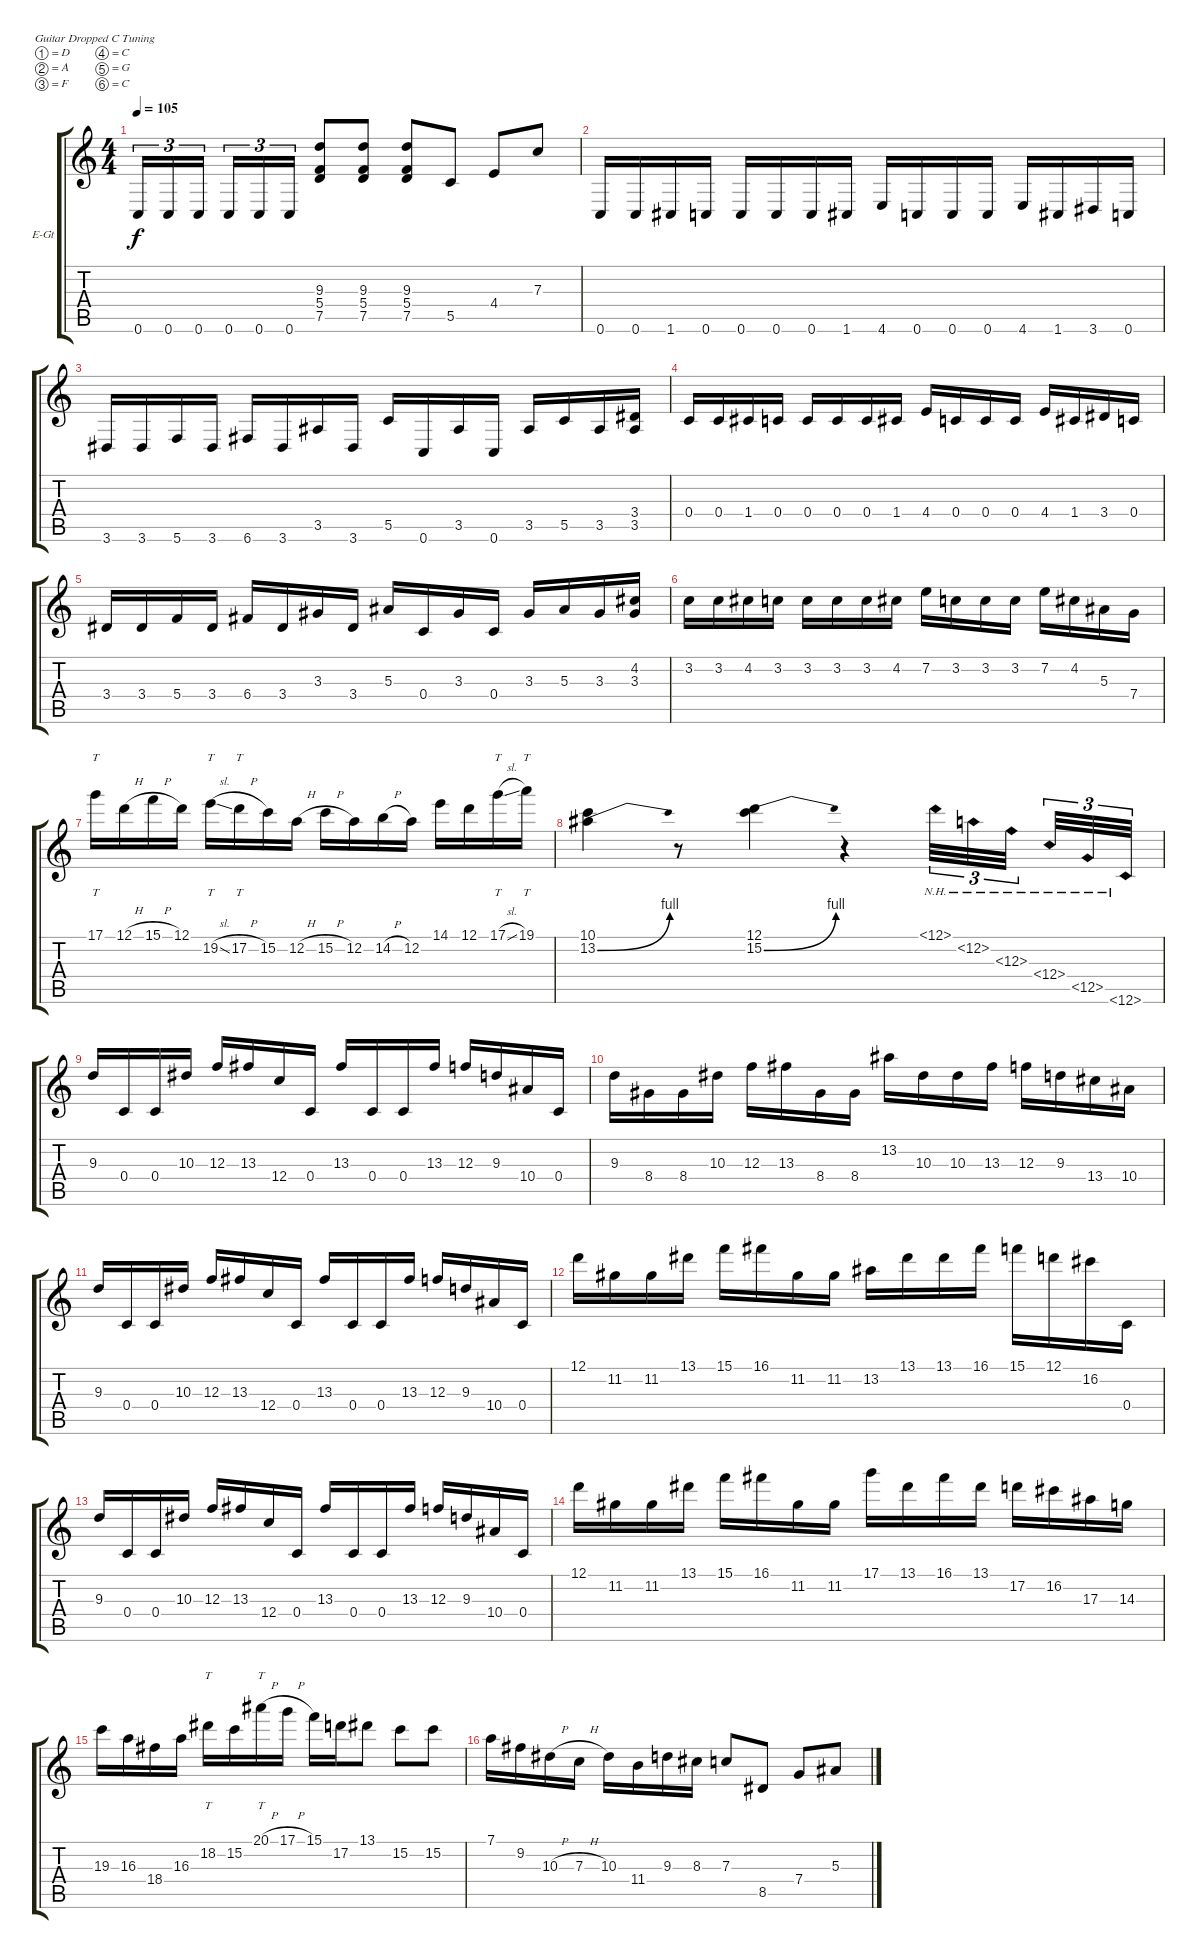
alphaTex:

\bracketExtendMode groupsimilarinstruments
\firstSystemTrackNameOrientation horizontal
\otherSystemsTrackNameOrientation horizontal
\track ("Jordan " "E-Gt") {instrument distortionguitar}
\staff {score tabs}
\tuning (D4 A3 F3 C3 G2 C2)
\ts (4 4)
\tempo 105
\clef g2
\ks c
0.6.16{tu (3 2) dy f} 0.6.16{tu (3 2)} 0.6.16{tu (3 2)} 0.6.16{tu (3 2)} 0.6.16{tu (3 2)} 0.6.16{tu (3 2)} (9.3 5.4 7.5).8 (9.3 5.4 7.5).8 (9.3 5.4 7.5).8 5.5.8 4.4.8 7.3.8 |
0.6.16 0.6.16 1.6.16 0.6.16 0.6.16 0.6.16 0.6.16 1.6.16 4.6.16 0.6.16 0.6.16 0.6.16 4.6.16 1.6.16 3.6.16 0.6.16 |
3.6.16 3.6.16 5.6.16 3.6.16 6.6.16 3.6.16 3.5.16 3.6.16 5.5.16 0.6.16 3.5.16 0.6.16 3.5.16 5.5.16 3.5.16 (3.4 3.5).16 |
0.4.16 0.4.16 1.4.16 0.4.16 0.4.16 0.4.16 0.4.16 1.4.16 4.4.16 0.4.16 0.4.16 0.4.16 4.4.16 1.4.16 3.4.16 0.4.16 |
3.4.16 3.4.16 5.4.16 3.4.16 6.4.16 3.4.16 3.3.16 3.4.16 5.3.16 0.4.16 3.3.16 0.4.16 3.3.16 5.3.16 3.3.16 (4.2 3.3).16 |
3.2.16 3.2.16 4.2.16 3.2.16 3.2.16 3.2.16 3.2.16 4.2.16 7.2.16 3.2.16 3.2.16 3.2.16 7.2.16 4.2.16 5.3.16 7.4.16 |
17.1.16{tt} 12.1{h}.16 15.1{h}.16 12.1.16 19.2{sl}.16{tt} 17.2{h}.16{tt} 15.2.16 12.2{h}.16 15.2{h}.16 12.2.16 14.2{h}.16 12.2.16 14.1.16 12.1.16 17.1{sl}.16{tt} 19.1.16{tt} |
(10.1 13.2{be (bend 0 0 60 4)}).4 r.8 (12.1 15.2{be (bend 0 0 60 4)}).4 r.4 12.1{nh}.32{tu (3 2)} 12.2{nh}.32{tu (3 2)} 12.3{nh}.32{tu (3 2)} 12.4{nh}.32{tu (3 2)} 12.5{nh}.32{tu (3 2)} 12.6{nh}.32{tu (3 2)} |
9.3.16 0.4.16 0.4.16 10.3.16 12.3.16 13.3.16 12.4.16 0.4.16 13.3.16 0.4.16 0.4.16 13.3.16 12.3.16 9.3.16 10.4.16 0.4.16 |
9.3.16 8.4.16 8.4.16 10.3.16 12.3.16 13.3.16 8.4.16 8.4.16 13.2.16 10.3.16 10.3.16 13.3.16 12.3.16 9.3.16 13.4.16 10.4.16 |
9.3.16 0.4.16 0.4.16 10.3.16 12.3.16 13.3.16 12.4.16 0.4.16 13.3.16 0.4.16 0.4.16 13.3.16 12.3.16 9.3.16 10.4.16 0.4.16 |
12.1.16 11.2.16 11.2.16 13.1.16 15.1.16 16.1.16 11.2.16 11.2.16 13.2.16 13.1.16 13.1.16 16.1.16 15.1.16 12.1.16 16.2.16 0.4.16 |
9.3.16 0.4.16 0.4.16 10.3.16 12.3.16 13.3.16 12.4.16 0.4.16 13.3.16 0.4.16 0.4.16 13.3.16 12.3.16 9.3.16 10.4.16 0.4.16 |
12.1.16 11.2.16 11.2.16 13.1.16 15.1.16 16.1.16 11.2.16 11.2.16 17.1.16 13.1.16 16.1.16 13.1.16 17.2.16 16.2.16 17.3.16 14.3.16 |
19.3.16 16.3.16 18.4.16 16.3.16 18.2.16{tt} 15.2.16 20.1{h}.16{tt} 17.1{h}.16 15.1.16 17.2.16 13.1.8 15.2.8 15.2.8 |
7.1.16 9.2.16 10.3{h}.16 7.3{h}.16 10.3.16 11.4.16 9.3.16 8.3.16 7.3.8 8.5.8 7.4.8 5.3.8
